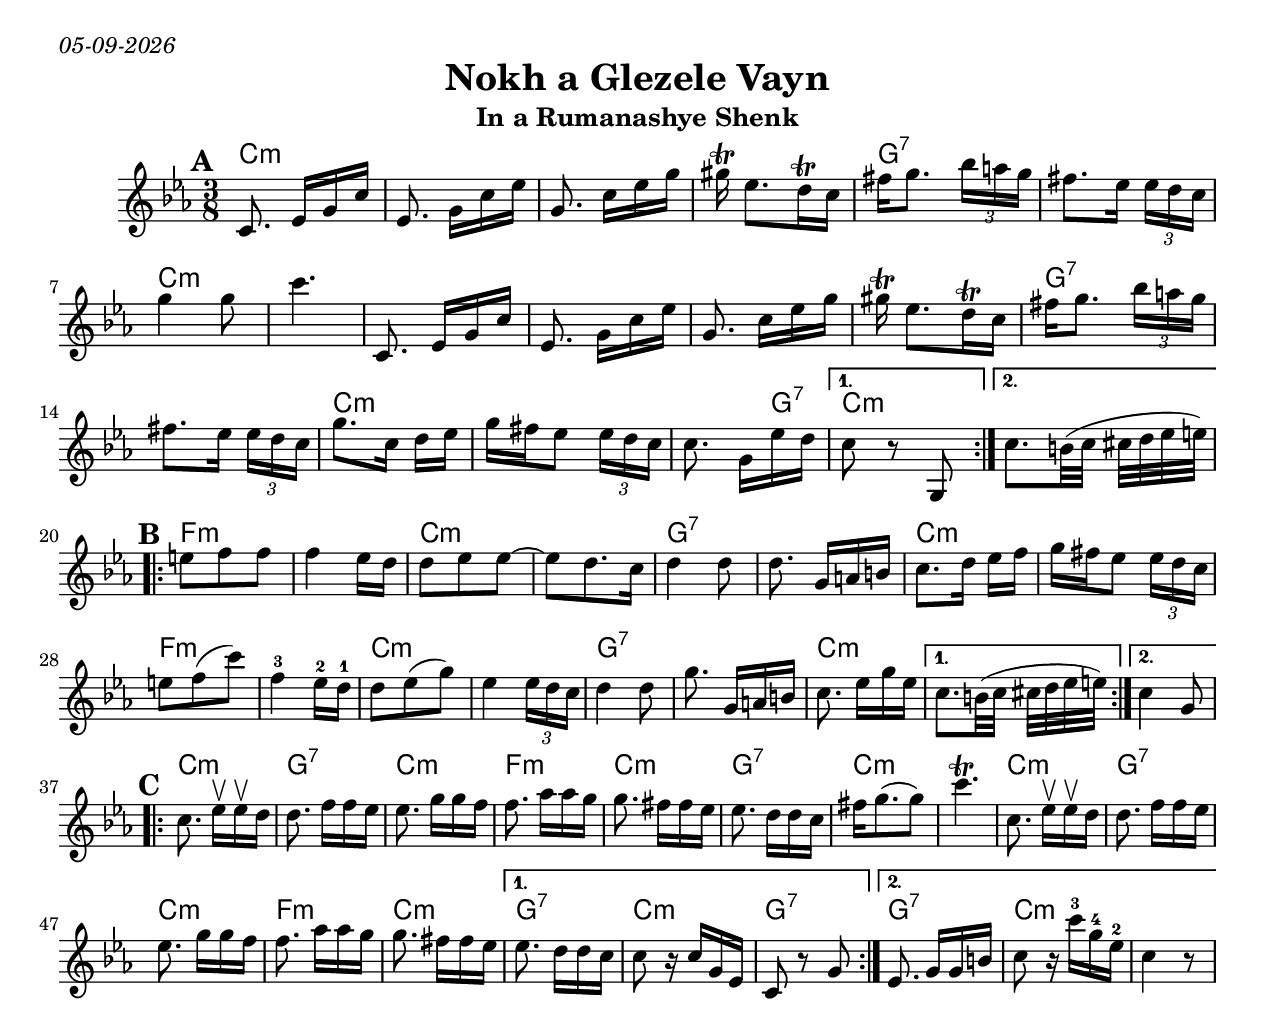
\version "2.18.0"
\include "english.ly"
\paper{
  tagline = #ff
  print-all-headers = ##t
  #(set-paper-size "letter")
}
date = #(strftime "%d-%m-%Y" (localtime (current-time)))

\markup{ \italic{ \date }  }

%\markup{ Got something to say? }

global = {
  \clef treble
  \key c \minor
  \time 3/8
  \set Score.markFormatter = #format-mark-box-alphabet
}

%#################################### Melody ########################
%melody =  \transpose c d \relative c' {  %transpose for clarinet
melody = \relative c' {
  \global
  %\partial 16*3 a16 d f   %lead in notes

  \repeat volta 2{
   \mark \default
   c8. ef16 [g c]
   ef,8. g16 [c ef]
   g,8. c16[ef g]

   gs16 \trill ef8. [d16 \trill c]

   fs16 [g8.] \times 2/3 {bf16 a g}
   fs8. [ef16] \times 2/3 {ef d c}
   g'4 g8
   c4.

   c,,8. ef16 [g c]
   ef,8. g16 [c ef]
   g,8. c16[ef g]
   gs16 \trill ef8. [d16 \trill c]

   fs16 [g8.] \times 2/3 {bf16 a g}
   fs8. [ef16] \times 2/3 {ef d c}
   g'8. [c,16] d ef
   g16 [fs ef8] \times 2/3{ef16 d c}

   c8. g16 [ef' d]


  }
  \alternative {
    {c8 r g, }
    {c'8.  b32(c cs [d ef e] ) }
  }
  \break

  \repeat volta 2{
   \mark \default
   e8 f f
   f4 ef16 d
   d8 ef ef~
   ef8 d8. c16

   d4 d8
   d8. g,16 [a b]
   c8.[d16] ef f
   g16 [fs ef8] \times 2/3{ef16 d c}

  e8 f (c')|
  f,4-3 ef16 -2 [d-1]
  d8 ef(g)
  ef4 \times 2/3{ef16 d c}

  d4 d8
  g8. g,16 [a b] |
  c8. ef16 [g ef]|
  }
   \alternative {
     {c8.  b32(c cs [d ef e] )| }
     {c4 g8 |}
   }
   \break
    \repeat volta 2{
   \mark \default
   c8. ef16 \upbow [ef\upbow d]
   d8. f16 [f ef]
   ef8. g16[g f]
   f8. af16 [af g]

   g8. fs16 [fs ef]
   ef8. d16[d c]

   fs16 g8. (g8)
   c4.\trill

   c,8. ef16 \upbow [ef\upbow d]
   d8. f16 [f ef]
   ef8. g16[g f]
   f8. af16 [af g]

   g8. fs16 [fs ef]

    }

    \alternative{
      {ef8. d16[d c]
      c8 r16 c g ef
      c8 r g'}
      {ef8. g16 [g b]
      c8 r16 c'-3 g-4 ef-2
      c4 r8}
    }
}
%################################# Lyrics #####################
%\addlyrics{ \set stanza = #"1. " }
%################################# Chords #######################
harmonies = \chordmode {
  c8*12:m
  g8*6:7
  c8*18:m
  g8*6:7
  c8*8:m
  g8:7
  c8*6:m
  %b
  f8*6:m
  c8*6:m
  g8*6:7
  c8*6:m
  f8*6:m
  c8*6:m
  g8*6:7
  c8*9:m
  %c
  c8*3:m
  g8*3:7
  c8*3:m
  f8*3:m
  c8*3:m
  g8*3:7
  c8*6:m

  c8*3:m
  g8*3:7
  c8*3:m
  f8*3:m
  c8*3:m
  g8*3:7
  c8*3:m
  g8*3:7
  g8*3:7
  c8*3:m


}

\score {
  <<
    \new ChordNames {
      \set chordChanges = ##f
      \harmonies
    }
    \new Staff   \melody
  >>
  \header{
    title= "Nokh a Glezele Vayn"
    subtitle="In a Rumanashye Shenk"
    composer= ""
    instrument =""
    arranger= ""
  }
  \layout{indent = 1.0\cm}
  \midi {
    \tempo 4 = 120

    % \midi { }
  }
}
%{
% more verses:
\markup{}
\markup {
  \fill-line {
    \hspace #0.1 % distance from left margin
    \column {
      \line { "1."
	\column {
	  ""
	}
      }
      \hspace #0.2 % vertical distance between verses
      \line { "2."
	\column {
	 ""
	}
      }
    }
    \hspace #0.1  % horiz. distance between columns
    \column {
      \line { "3."
	\column {
	  ""
	}
      }
      \hspace #0.2 % distance between verses
      \line { "4."
	\column {
	 ""
	}
      }
    }
    \hspace #0.1 % distance to right margin
  }
}

%}
